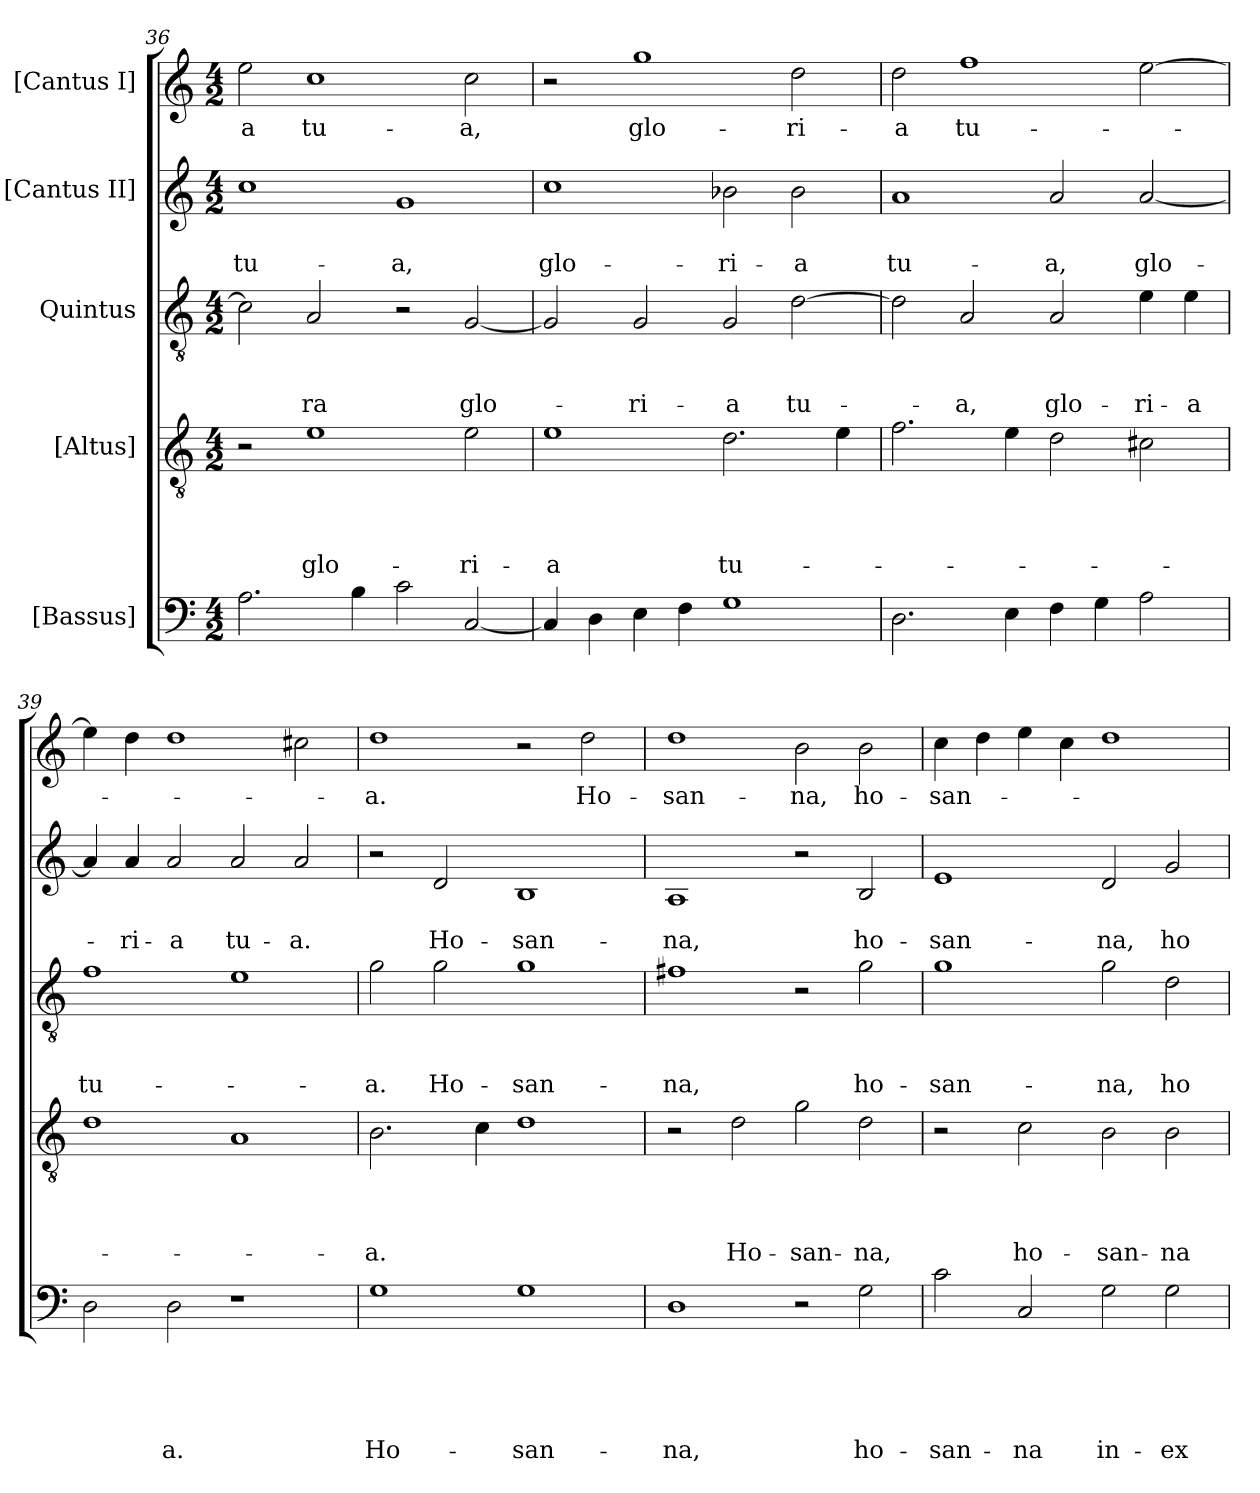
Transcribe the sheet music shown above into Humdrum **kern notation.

**kern	**text	**text	**text	**text	**text	**kern	**text	**text	**text	**text	**kern	**text	**text	**text	**kern	**text	**text	**kern	**text
*part5	*part5	*part5	*part5	*part5	*part5	*part4	*part4	*part4	*part4	*part4	*part3	*part3	*part3	*part3	*part2	*part2	*part2	*part1	*part1
*staff5	*staff5	*staff5	*staff5	*staff5	*staff5	*staff4	*staff4	*staff4	*staff4	*staff4	*staff3	*staff3	*staff3	*staff3	*staff2	*staff2	*staff2	*staff1	*staff1
*I"[Bassus]	*	*	*	*	*	*I"[Altus]	*	*	*	*	*I"Quintus	*	*	*	*I"[Cantus II]	*	*	*I"[Cantus I]	*
*clefF4	*	*	*	*	*	*clefGv2	*	*	*	*	*clefGv2	*	*	*	*clefG2	*	*	*clefG2	*
*k[]	*	*	*	*	*	*k[]	*	*	*	*	*k[]	*	*	*	*k[]	*	*	*k[]	*
*M4/2	*	*	*	*	*	*M4/2	*	*	*	*	*M4/2	*	*	*	*M4/2	*	*	*M4/2	*
=36	=36	=36	=36	=36	=36	=36	=36	=36	=36	=36	=36	=36	=36	=36	=36	=36	=36	=36	=36
2.A\	.	.	.	.	.	2r	.	.	.	.	2c\]	.	.	.	1cc\	.	tu-	2ee\	-a
.	.	.	.	.	.	1e\	.	.	.	glo-	2A/	.	.	-ra	.	.	.	1cc\	tu-
4B\	.	.	.	.	.	.	.	.	.	.	.	.	.	.	.	.	.	.	.
2c\	.	.	.	.	.	.	.	.	.	.	2r	.	.	.	1g/	.	-a,	.	.
[2C/	.	.	.	.	.	2e\	.	.	.	-ri-	[2G/	.	.	glo-	.	.	.	2cc\	-a,
=37	=37	=37	=37	=37	=37	=37	=37	=37	=37	=37	=37	=37	=37	=37	=37	=37	=37	=37	=37
4C/]	.	.	.	.	.	1e\	.	.	.	-a	2G/]	.	.	.	1cc\	.	glo-	2r	.
4D\	.	.	.	.	.	.	.	.	.	.	.	.	.	.	.	.	.	.	.
4E\	.	.	.	.	.	.	.	.	.	.	2G/	.	.	-ri-	.	.	.	1gg\	glo-
4F\	.	.	.	.	.	.	.	.	.	.	.	.	.	.	.	.	.	.	.
1G\	.	.	.	.	.	2.d\	.	.	.	tu-	2G/	.	.	-a	2b-X\	.	-ri-	.	.
.	.	.	.	.	.	.	.	.	.	.	[2d\	.	.	tu-	2b-\	.	-a	2dd\	-ri-
.	.	.	.	.	.	4e\	.	.	.	.	.	.	.	.	.	.	.	.	.
=38	=38	=38	=38	=38	=38	=38	=38	=38	=38	=38	=38	=38	=38	=38	=38	=38	=38	=38	=38
2.D\	.	.	.	.	.	2.f\	.	.	.	.	2d\]	.	.	.	1a/	.	tu-	2dd\	-a
.	.	.	.	.	.	.	.	.	.	.	2A/	.	.	-a,	.	.	.	1ff\	tu-
4E\	.	.	.	.	.	4e\	.	.	.	.	.	.	.	.	.	.	.	.	.
4F\	.	.	.	.	.	2d\	.	.	.	.	2A/	.	.	glo-	2a/	.	-a,	.	.
4G\	.	.	.	.	.	.	.	.	.	.	.	.	.	.	.	.	.	.	.
2A\	.	.	.	.	.	2c#X\	.	.	.	.	4e\	.	.	-ri-	[2a/	.	glo-	[2ee\	.
.	.	.	.	.	.	.	.	.	.	.	4e\	.	.	-a	.	.	.	.	.
=39	=39	=39	=39	=39	=39	=39	=39	=39	=39	=39	=39	=39	=39	=39	=39	=39	=39	=39	=39
2D\	.	.	.	.	.	1d\	.	.	.	.	1f\	.	.	tu-	4a/]	.	.	4ee\]	.
.	.	.	.	.	.	.	.	.	.	.	.	.	.	.	4a/	.	-ri-	4dd\	.
2D\	.	.	.	.	-a.	.	.	.	.	.	.	.	.	.	2a/	.	-a	1dd\	.
1r	.	.	.	.	.	1A/	.	.	.	.	1e\	.	.	.	2a/	.	tu-	.	.
.	.	.	.	.	.	.	.	.	.	.	.	.	.	.	2a/	.	-a.	2cc#X\	.
=40	=40	=40	=40	=40	=40	=40	=40	=40	=40	=40	=40	=40	=40	=40	=40	=40	=40	=40	=40
1G\	.	.	.	.	Ho-	2.B\	.	.	.	-a.	2g\	.	.	-a.	2r	.	.	1dd\	-a.
.	.	.	.	.	.	.	.	.	.	.	2g\	.	.	Ho-	2d/	.	Ho-	.	.
.	.	.	.	.	.	4c\	.	.	.	.	.	.	.	.	.	.	.	.	.
1G\	.	.	.	.	-san-	1d\	.	.	.	.	1g\	.	.	-san-	1B/	.	-san-	2r	.
.	.	.	.	.	.	.	.	.	.	.	.	.	.	.	.	.	.	2dd\	Ho-
=41	=41	=41	=41	=41	=41	=41	=41	=41	=41	=41	=41	=41	=41	=41	=41	=41	=41	=41	=41
1D\	.	.	.	.	-na,	2r	.	.	.	.	1f#X\	.	.	-na,	1A/	.	-na,	1dd\	-san-
.	.	.	.	.	.	2d\	.	.	.	Ho-	.	.	.	.	.	.	.	.	.
2r	.	.	.	.	.	2g\	.	.	.	-san-	2r	.	.	.	2r	.	.	2b\	-na,
2G\	.	.	.	.	ho-	2d\	.	.	.	-na,	2g\	.	.	ho-	2B/	.	ho-	2b\	ho-
=42	=42	=42	=42	=42	=42	=42	=42	=42	=42	=42	=42	=42	=42	=42	=42	=42	=42	=42	=42
2c\	.	.	.	.	-san-	2r	.	.	.	.	1g\	.	.	-san-	1e/	.	-san-	4cc\	-san-
.	.	.	.	.	.	.	.	.	.	.	.	.	.	.	.	.	.	4dd\	.
2C/	.	.	.	.	-na	2c\	.	.	.	ho-	.	.	.	.	.	.	.	4ee\	.
.	.	.	.	.	.	.	.	.	.	.	.	.	.	.	.	.	.	4cc\	.
2G\	.	.	.	.	in-	2B\	.	.	.	-san-	2g\	.	.	-na,	2d/	.	-na,	1dd\	.
2G\	.	.	.	.	ex-	2B\	.	.	.	-na	2d\	.	.	ho-	2g/	.	ho-	.	.
=	=	=	=	=	=	=	=	=	=	=	=	=	=	=	=	=	=	=	=
*-	*-	*-	*-	*-	*-	*-	*-	*-	*-	*-	*-	*-	*-	*-	*-	*-	*-	*-	*-
